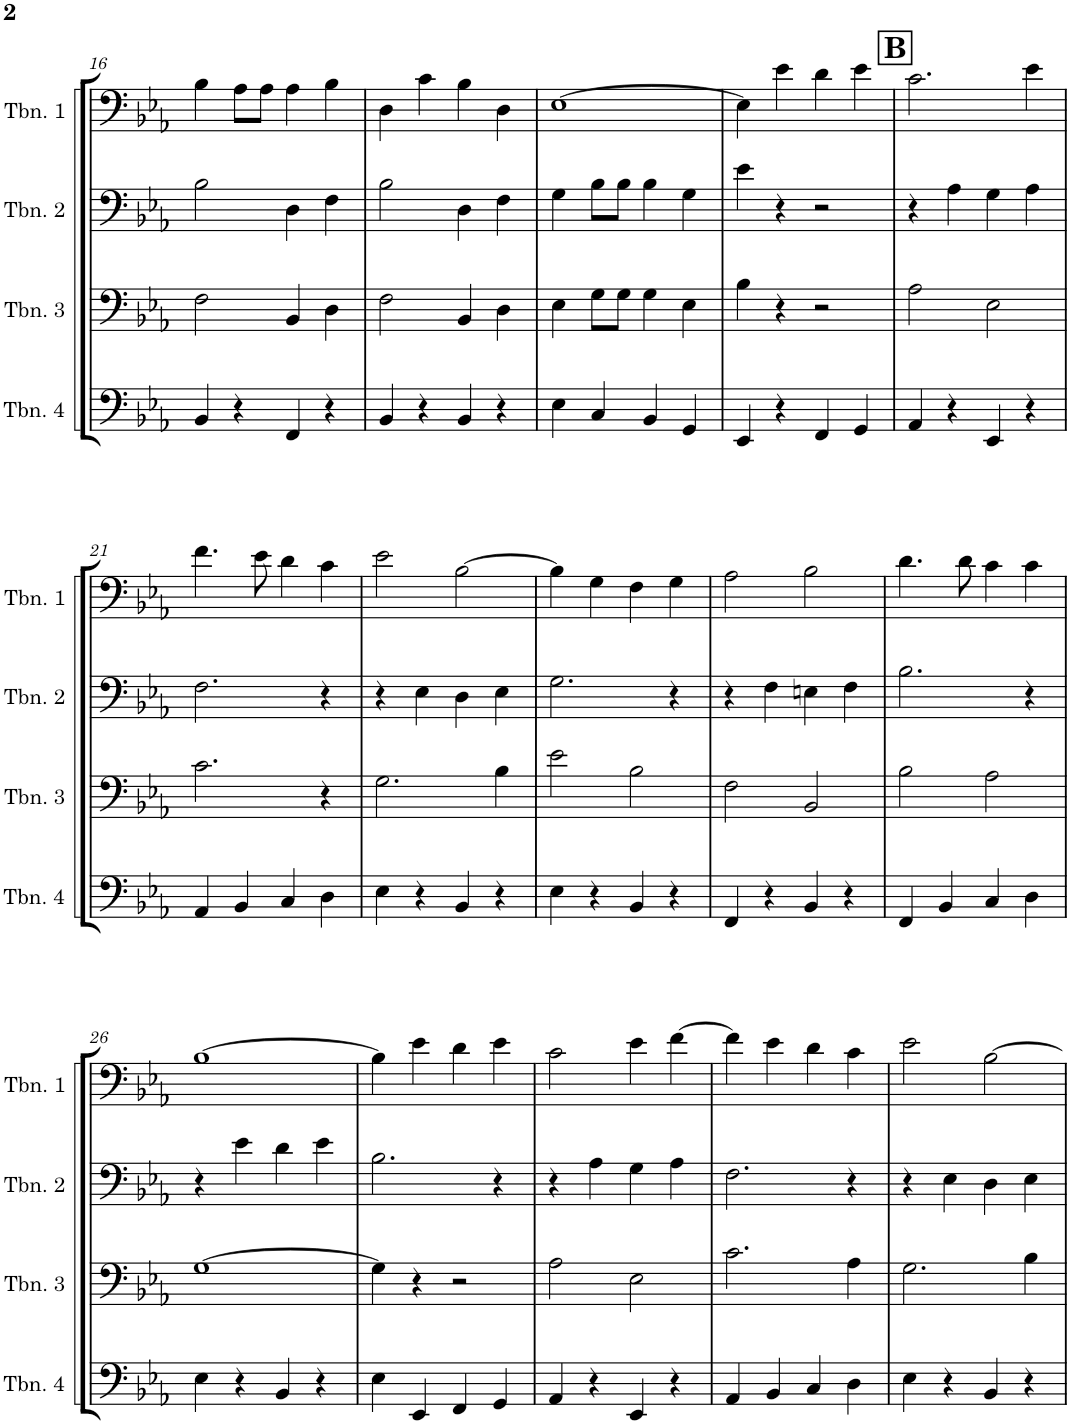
**kern	**kern	**kern	**kern
*part4	*part3	*part2	*part1
*staff4	*staff3	*staff2	*staff1
*I"Trombone 4	*I"Trombone 3	*I"Trombone 2	*I"Trombone 1
*I'Tbn. 4	*I'Tbn. 3	*I'Tbn. 2	*I'Tbn. 1
!!LO:PB:g=z
*clefF4	*clefF4	*clefF4	*clefF4
*k[b-e-a-]	*k[b-e-a-]	*k[b-e-a-]	*k[b-e-a-]
*M2/2	*M2/2	*M2/2	*M2/2
*met(c|)	*met(c|)	*met(c|)	*met(c|)
=16	=16	=16	=16
4BB-/	2F\	2B-\	4B-\
4r	.	.	8A-\L
.	.	.	8A-\J
4FF/	4BB-/	4D\	4A-\
4r	4D\	4F\	4B-\
=17	=17	=17	=17
4BB-/	2F\	2B-\	4D\
4r	.	.	4c\
4BB-/	4BB-/	4D\	4B-\
4r	4D\	4F\	4D\
=18	=18	=18	=18
4E-\	4E-\	4G\	[1E-
4C/	8G\L	8B-\L	.
.	8G\J	8B-\J	.
4BB-/	4G\	4B-\	.
4GG/	4E-\	4G\	.
=19	=19	=19	=19
4EE-/	4B-\	4e-\	4E-\]
4r	4r	4r	4e-\
4FF/	2r	2r	4d\
4GG/	.	.	4e-\
!!LO:REH:place=s1:a:B:cj:fs=14:t=B
=20	=20	=20	=20
4AA-/	2A-\	4r	2.c\
4r	.	4A-\	.
4EE-/	2E-\	4G\	.
4r	.	4A-\	4e-\
!!LO:LB:g=z
=21	=21	=21	=21
4AA-/	2.c\	2.F\	4.f\
4BB-/	.	.	.
.	.	.	8e-\
4C/	.	.	4d\
4D\	4r	4r	4c\
=22	=22	=22	=22
4E-\	2.G\	4r	2e-\
4r	.	4E-\	.
4BB-/	.	4D\	[2B-\
4r	4B-\	4E-\	.
=23	=23	=23	=23
4E-\	2e-\	2.G\	4B-\]
4r	.	.	4G\
4BB-/	2B-\	.	4F\
4r	.	4r	4G\
=24	=24	=24	=24
4FF/	2F\	4r	2A-\
4r	.	4F\	.
4BB-/	2BB-/	4En\	2B-\
4r	.	4F\	.
=25	=25	=25	=25
4FF/	2B-\	2.B-\	4.d\
4BB-/	.	.	.
.	.	.	8d\
4C/	2A-\	.	4c\
4D\	.	4r	4c\
!!LO:LB:g=z
=26	=26	=26	=26
4E-\	[1G	4r	[1B-
4r	.	4e-\	.
4BB-/	.	4d\	.
4r	.	4e-\	.
=27	=27	=27	=27
4E-\	4G\]	2.B-\	4B-\]
4EE-/	4r	.	4e-\
4FF/	2r	.	4d\
4GG/	.	4r	4e-\
=28	=28	=28	=28
4AA-/	2A-\	4r	2c\
4r	.	4A-\	.
4EE-/	2E-\	4G\	4e-\
4r	.	4A-\	[4f\
=29	=29	=29	=29
4AA-/	2.c\	2.F\	4f\]
4BB-/	.	.	4e-\
4C/	.	.	4d\
4D\	4A-\	4r	4c\
=30	=30	=30	=30
4E-\	2.G\	4r	2e-\
4r	.	4E-\	.
4BB-/	.	4D\	[2B-\
4r	4B-\	4E-\	.
=	=	=	=
*-	*-	*-	*-
